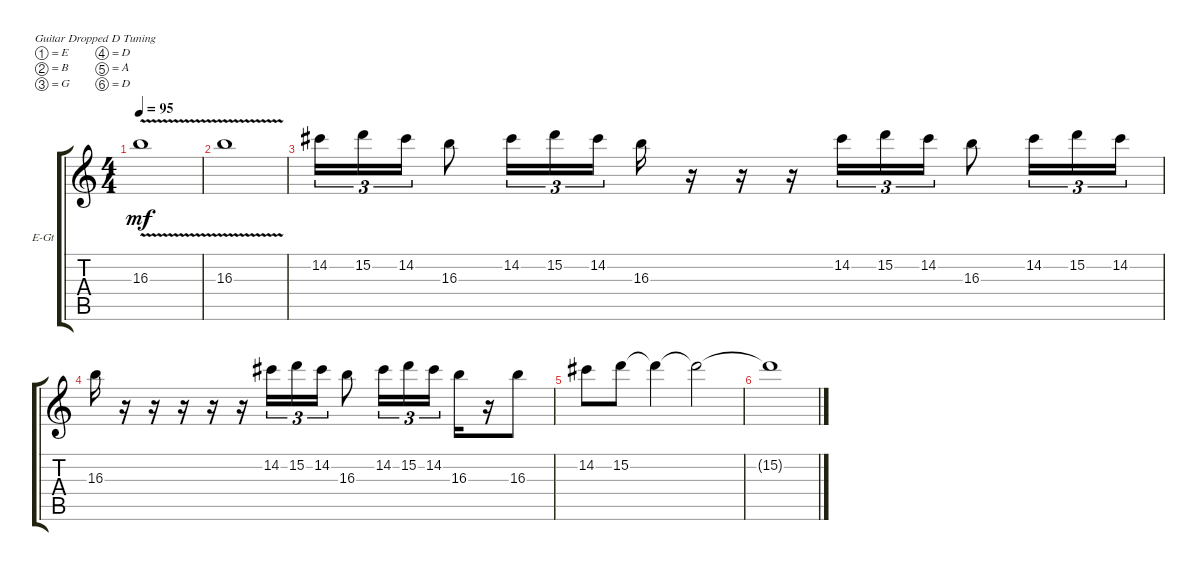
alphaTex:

\defaultSystemsLayout 4
\bracketExtendMode groupsimilarinstruments
\firstSystemTrackNameOrientation horizontal
\otherSystemsTrackNameOrientation horizontal
\track ("Electric Guitar" "E-Gt") {instrument distortionguitar}
\staff {score tabs}
\tuning (E4 B3 G3 D3 A2 D2)
\ts (4 4)
\tempo 95
\clef g2
\ks c
16.3{v t}.1{dy mf} |
16.3{v}.1 |
14.2.16{tu (3 2)} 15.2.16{tu (3 2)} 14.2.16{tu (3 2)} 16.3.8 14.2.16{tu (3 2)} 15.2.16{tu (3 2)} 14.2.16{tu (3 2)} 16.3.16 r.16 r.16 r.16 14.2.16{tu (3 2)} 15.2.16{tu (3 2)} 14.2.16{tu (3 2)} 16.3.8 14.2.16{tu (3 2)} 15.2.16{tu (3 2)} 14.2.16{tu (3 2)} |
16.3.16 r.16 r.16 r.16 r.16 r.16 14.2.16{tu (3 2)} 15.2.16{tu (3 2)} 14.2.16{tu (3 2)} 16.3.8 14.2.16{tu (3 2)} 15.2.16{tu (3 2)} 14.2.16{tu (3 2)} 16.3.16 r.16 16.3.8 |
14.2.8 15.2.8 15.2{t}.4 15.2{t}.2 |
15.2{t}.1
